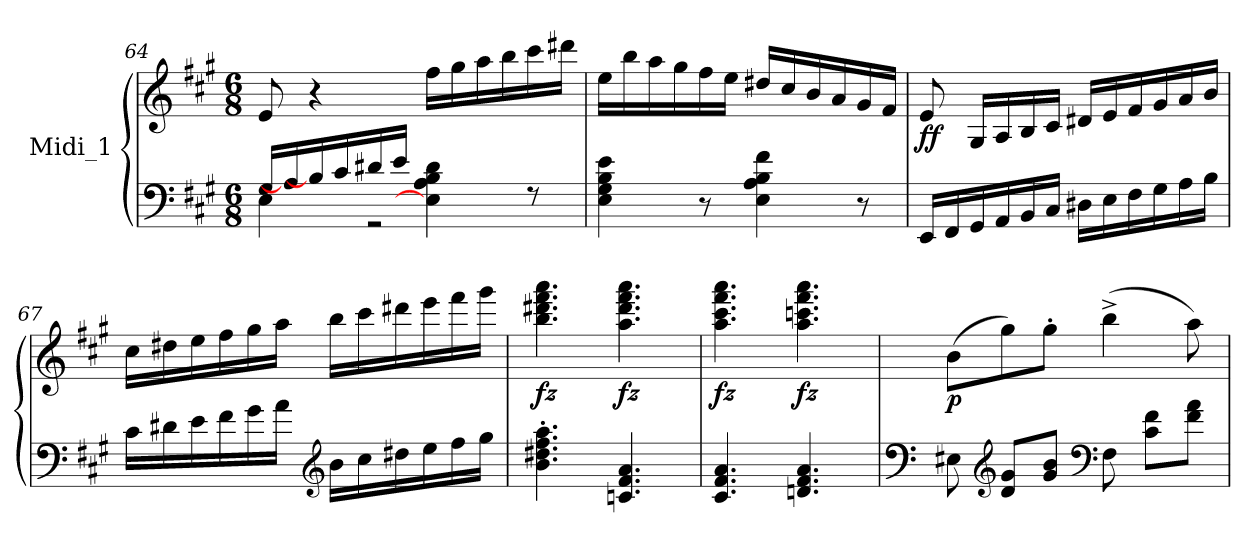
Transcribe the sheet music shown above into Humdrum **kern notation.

**kern	**kern	**dynam
*part1	*part1	*part1
*staff2	*staff1	*staff1/2
*I"Midi_1	*	*
*clefF4	*clefG2	*
*k[f#c#g#]	*k[f#c#g#]	*
*A:	*A:	*
*M6/8	*M6/8	*
=64	=64	=64
*^	*	*
16G#/LL	4E\	8e/	.
16A/]	.	.	.
16B/]	.	4r	.
16c#/	.	.	.
16d#X/	2r	.	.
16e/JJ	.	.	.
4E\] 4A\ 4B\ 4d#\	.	16ff#\LL	.
.	.	16gg#\	.
.	.	16aa\	.
.	.	16bb\	.
8r	.	16ccc#\	.
.	.	16ddd#X\JJ	.
*v	*v	*	*
=65	=65	=65
4E\ 4G#\ 4B\ 4e\	16ee\LL	.
.	16bb\	.
.	16aa\	.
.	16gg#\	.
8r	16ff#\	.
.	16ee\JJ	.
4E\ 4A\ 4B\ 4f#\	16dd#X/LL	.
.	16cc#/	.
.	16b/	.
.	16a/	.
8r	16g#/	.
.	16f#/JJ	.
!!LO:LB:g=z
=66	=66	=66
*	*MM85	*
!	!	!LO:DY:b
16EE/LL	8e/	ff
16FF#/	.	.
16GG#/	16G#/LL	.
16AA/	16A/	.
16BB/	16B/	.
16C#/JJ	16c#/JJ	.
16D#X\LL	16d#X/LL	.
16E\	16e/	.
16F#\	16f#/	.
16G#\	16g#/	.
16A\	16a/	.
16B\JJ	16b/JJ	.
=67	=67	=67
16c#\LL	16cc#\LL	.
16d#X\	16dd#X\	.
16e\	16ee\	.
16f#\	16ff#\	.
16g#\	16gg#\	.
16a\JJ	16aa\JJ	.
*clefG2	*	*
16b\LL	16bb\LL	.
16cc#\	16ccc#\	.
16dd#X\	16ddd#X\	.
16ee\	16eee\	.
16ff#\	16fff#\	.
16gg#\JJ	16ggg#\JJ	.
=68	=68	=68
!	!	!LO:DY:b
4.b\' 4.dd#X\' 4.ff#\' 4.aa\'	4.bb\ 4.ddd#X\ 4.fff#\ 4.aaa\	fz
!	!	!LO:DY:b
4.cn/ 4.f#/ 4.a/	4.aa\ 4.ddd#\ 4.fff#\ 4.aaa\	fz
=69	=69	=69
!	!	!LO:DY:b
4.c#i/ 4.f#/ 4.a/	4.aa\ 4.ccc#\ 4.fff#\ 4.aaa\	fz
!	!	!LO:DY:b
4.dni/ 4.f#/ 4.a/	4.aa\ 4.cccn\ 4.fff#\ 4.aaa\	fz
!!LO:LB:g=z
=70	=70	=70
*clefF4	*	*
!	!	!LO:DY:b
8E#X\	(>8b\L	p
*clefG2	*	*
8d/ 8g#/L	8gg#\)	.
8g#/ 8b/J	8gg#'\J	.
*clefF4	*	*
8F#\	(>4bb^\	.
8c#\ 8f#\L	.	.
8f#\ 8a\J	8aa\)	.
=	=	=
*-	*-	*-
